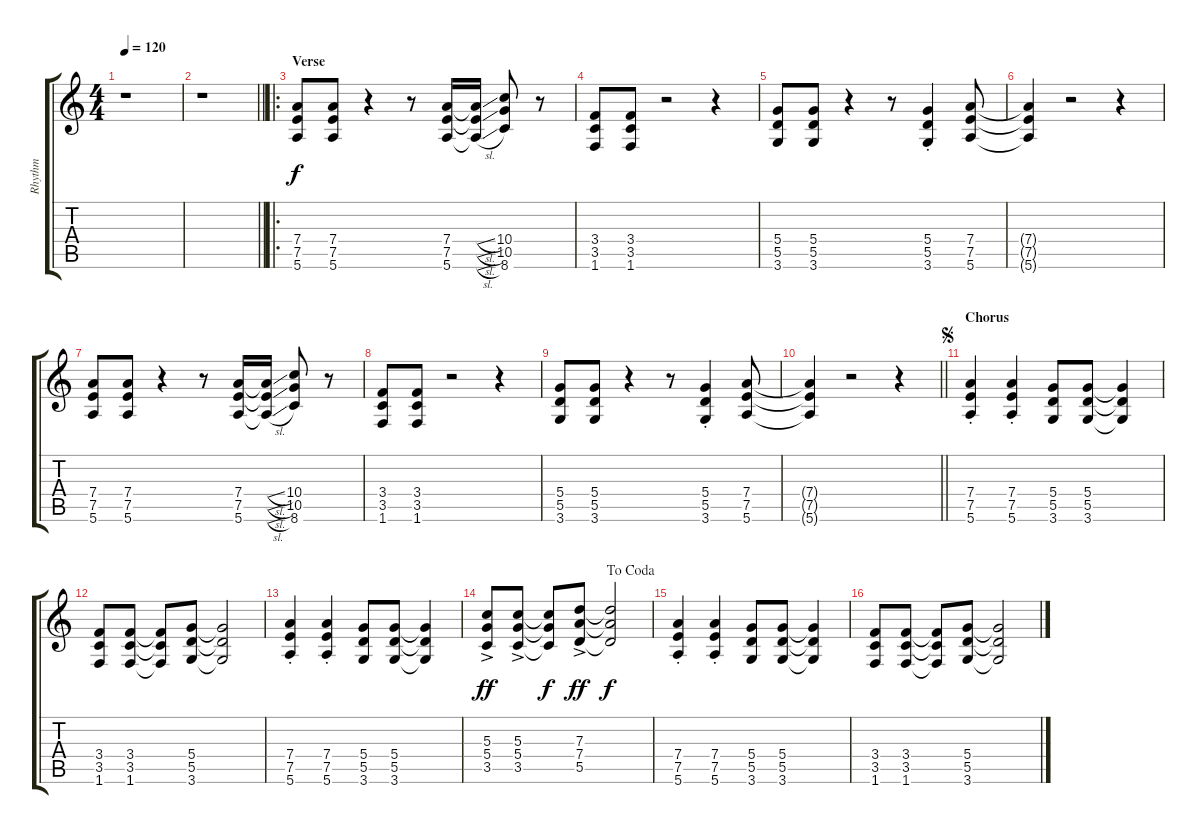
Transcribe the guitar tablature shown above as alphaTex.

\track ("Rhythm" "Rhythm") {instrument distortionguitar}
\staff {score tabs}
\tuning (E4 B3 G3 D3 A2 E2) {hide}
\ts (4 4)
\tempo 120
\clef g2
\ks c
r.1{dy f instrument distortionguitar} |
\barLineRight lightlight
r.1 |
\ro
\section ("" "Verse")
(7.4 7.5 5.6).8 (7.4 7.5 5.6).8 r.4 r.8 (7.4 7.5 5.6).16 (7.4{sl t} 7.5{sl t} 5.6{sl t}).16 (10.4 10.5 8.6).8 r.8 |
(3.4 3.5 1.6).8 (3.4 3.5 1.6).8 r.2 r.4 |
(5.4 5.5 3.6).8 (5.4 5.5 3.6).8 r.4 r.8 (5.4{st} 5.5{st} 3.6{st}).4 (7.4 7.5 5.6).8 |
(7.4{t} 7.5{t} 5.6{t}).4 r.2 r.4 |
(7.4 7.5 5.6).8 (7.4 7.5 5.6).8 r.4 r.8 (7.4 7.5 5.6).16 (7.4{sl t} 7.5{sl t} 5.6{sl t}).16 (10.4 10.5 8.6).8 r.8 |
(3.4 3.5 1.6).8 (3.4 3.5 1.6).8 r.2 r.4 |
(5.4 5.5 3.6).8 (5.4 5.5 3.6).8 r.4 r.8 (5.4{st} 5.5{st} 3.6{st}).4 (7.4 7.5 5.6).8 |
\barLineRight lightlight
(7.4{t} 7.5{t} 5.6{t}).4 r.2 r.4 |
\section ("" "Chorus")
\jump segno
(7.4{st} 7.5{st} 5.6{st}).4 (7.4{st} 7.5{st} 5.6{st}).4 (5.4 5.5 3.6).8 (5.4 5.5 3.6).8 (5.4{t} 5.5{t} 3.6{t}).4 |
(3.4 3.5 1.6).8 (3.4 3.5 1.6).8 (3.4{t} 3.5{t} 1.6{t}).8 (5.4 5.5 3.6).8 (5.4{t} 5.5{t} 3.6{t}).2 |
(7.4{st} 7.5{st} 5.6{st}).4 (7.4{st} 7.5{st} 5.6{st}).4 (5.4 5.5 3.6).8 (5.4 5.5 3.6).8 (5.4{t} 5.5{t} 3.6{t}).4 |
\jump dacoda
(5.3{ac} 5.4{ac} 3.5{ac}).8{dy ff} (5.3{ac} 5.4{ac} 3.5{ac}).8 (5.3{t} 5.4{t} 3.5{t}).8{dy f} (7.3{ac} 7.4{ac} 5.5{ac}).8{dy ff} (7.3{t} 7.4{t} 5.5{t}).2{dy f} |
(7.4{st} 7.5{st} 5.6{st}).4 (7.4{st} 7.5{st} 5.6{st}).4 (5.4 5.5 3.6).8 (5.4 5.5 3.6).8 (5.4{t} 5.5{t} 3.6{t}).4 |
(3.4 3.5 1.6).8 (3.4 3.5 1.6).8 (3.4{t} 3.5{t} 1.6{t}).8 (5.4 5.5 3.6).8 (5.4{t} 5.5{t} 3.6{t}).2
